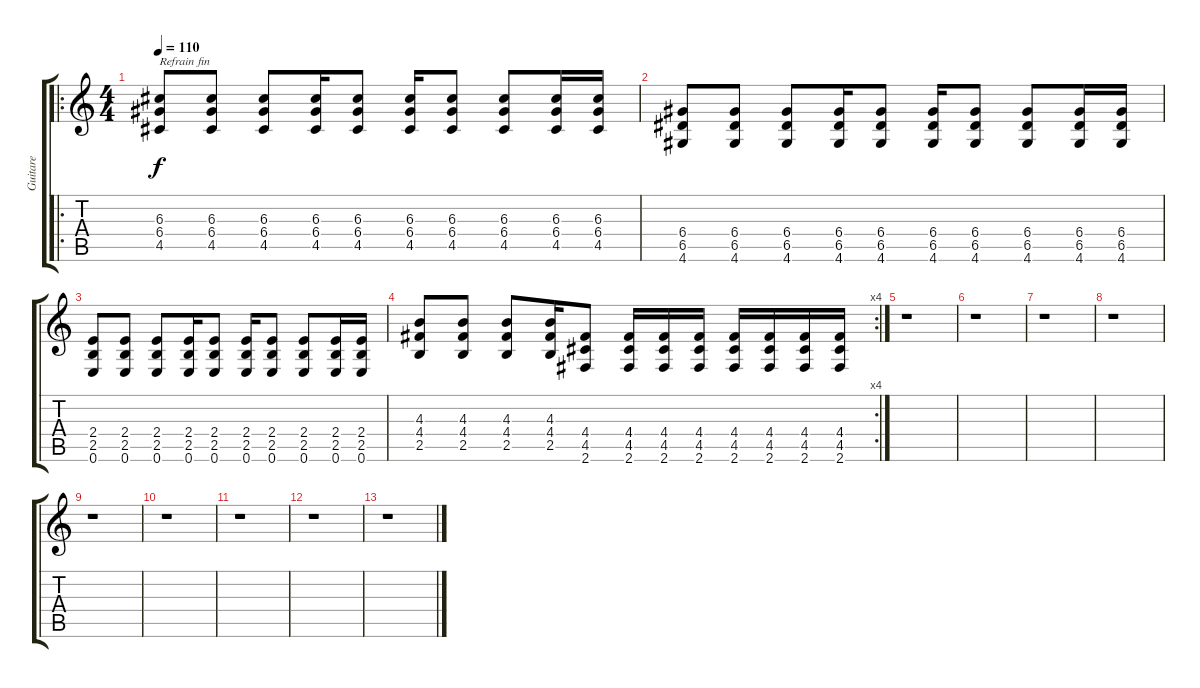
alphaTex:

\track ("Guitare " "Guitare ") {instrument overdrivenguitar}
\staff {score tabs}
\tuning (E4 B3 G3 D3 A2 E2) {hide}
\ro
\ts (4 4)
\tempo 110
\clef g2
\ks c
(6.3 6.4 4.5).8{txt "Refrain fin" dy f} (6.3 6.4 4.5).8 (6.3 6.4 4.5).8 (6.3 6.4 4.5).16 (6.3 6.4 4.5).8 (6.3 6.4 4.5).16 (6.3 6.4 4.5).8 (6.3 6.4 4.5).8 (6.3 6.4 4.5).16 (6.3 6.4 4.5).16 |
(6.4 6.5 4.6).8 (6.4 6.5 4.6).8 (6.4 6.5 4.6).8 (6.4 6.5 4.6).16 (6.4 6.5 4.6).8 (6.4 6.5 4.6).16 (6.4 6.5 4.6).8 (6.4 6.5 4.6).8 (6.4 6.5 4.6).16 (6.4 6.5 4.6).16 |
(2.4 2.5 0.6).8 (2.4 2.5 0.6).8 (2.4 2.5 0.6).8 (2.4 2.5 0.6).16 (2.4 2.5 0.6).8 (2.4 2.5 0.6).16 (2.4 2.5 0.6).8 (2.4 2.5 0.6).8 (2.4 2.5 0.6).16 (2.4 2.5 0.6).16 |
\rc 4
(4.3 4.4 2.5).8 (4.3 4.4 2.5).8 (4.3 4.4 2.5).8 (4.3 4.4 2.5).16 (4.4 4.5 2.6).8 (4.4 4.5 2.6).16 (4.4 4.5 2.6).16 (4.4 4.5 2.6).16 (4.4 4.5 2.6).16 (4.4 4.5 2.6).16 (4.4 4.5 2.6).16 (4.4 4.5 2.6).16 |
r.1 |
r.1 |
r.1 |
r.1 |
r.1 |
r.1 |
r.1 |
r.1 |
r.1
